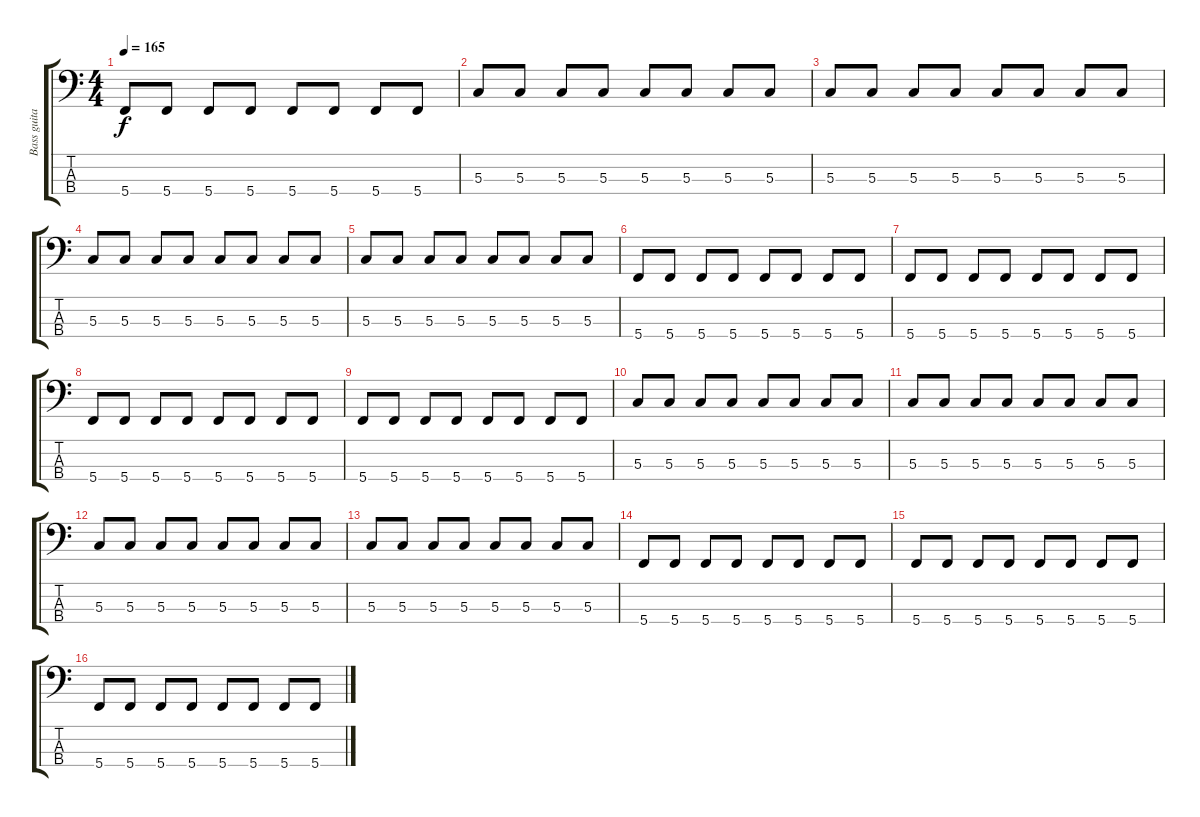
\track ("Bass guitar" "Bass guita") {instrument electricbassfinger}
\staff {score tabs}
\tuning (F2 C2 G1 C1) {hide}
\ts (4 4)
\tempo 165
\clef f4
\ks c
5.4.8{dy f} 5.4.8 5.4.8 5.4.8 5.4.8 5.4.8 5.4.8 5.4.8 |
5.3.8 5.3.8 5.3.8 5.3.8 5.3.8 5.3.8 5.3.8 5.3.8 |
5.3.8 5.3.8 5.3.8 5.3.8 5.3.8 5.3.8 5.3.8 5.3.8 |
5.3.8 5.3.8 5.3.8 5.3.8 5.3.8 5.3.8 5.3.8 5.3.8 |
5.3.8 5.3.8 5.3.8 5.3.8 5.3.8 5.3.8 5.3.8 5.3.8 |
5.4.8 5.4.8 5.4.8 5.4.8 5.4.8 5.4.8 5.4.8 5.4.8 |
5.4.8 5.4.8 5.4.8 5.4.8 5.4.8 5.4.8 5.4.8 5.4.8 |
5.4.8 5.4.8 5.4.8 5.4.8 5.4.8 5.4.8 5.4.8 5.4.8 |
5.4.8 5.4.8 5.4.8 5.4.8 5.4.8 5.4.8 5.4.8 5.4.8 |
5.3.8 5.3.8 5.3.8 5.3.8 5.3.8 5.3.8 5.3.8 5.3.8 |
5.3.8 5.3.8 5.3.8 5.3.8 5.3.8 5.3.8 5.3.8 5.3.8 |
5.3.8 5.3.8 5.3.8 5.3.8 5.3.8 5.3.8 5.3.8 5.3.8 |
5.3.8 5.3.8 5.3.8 5.3.8 5.3.8 5.3.8 5.3.8 5.3.8 |
5.4.8 5.4.8 5.4.8 5.4.8 5.4.8 5.4.8 5.4.8 5.4.8 |
5.4.8 5.4.8 5.4.8 5.4.8 5.4.8 5.4.8 5.4.8 5.4.8 |
5.4.8 5.4.8 5.4.8 5.4.8 5.4.8 5.4.8 5.4.8 5.4.8
